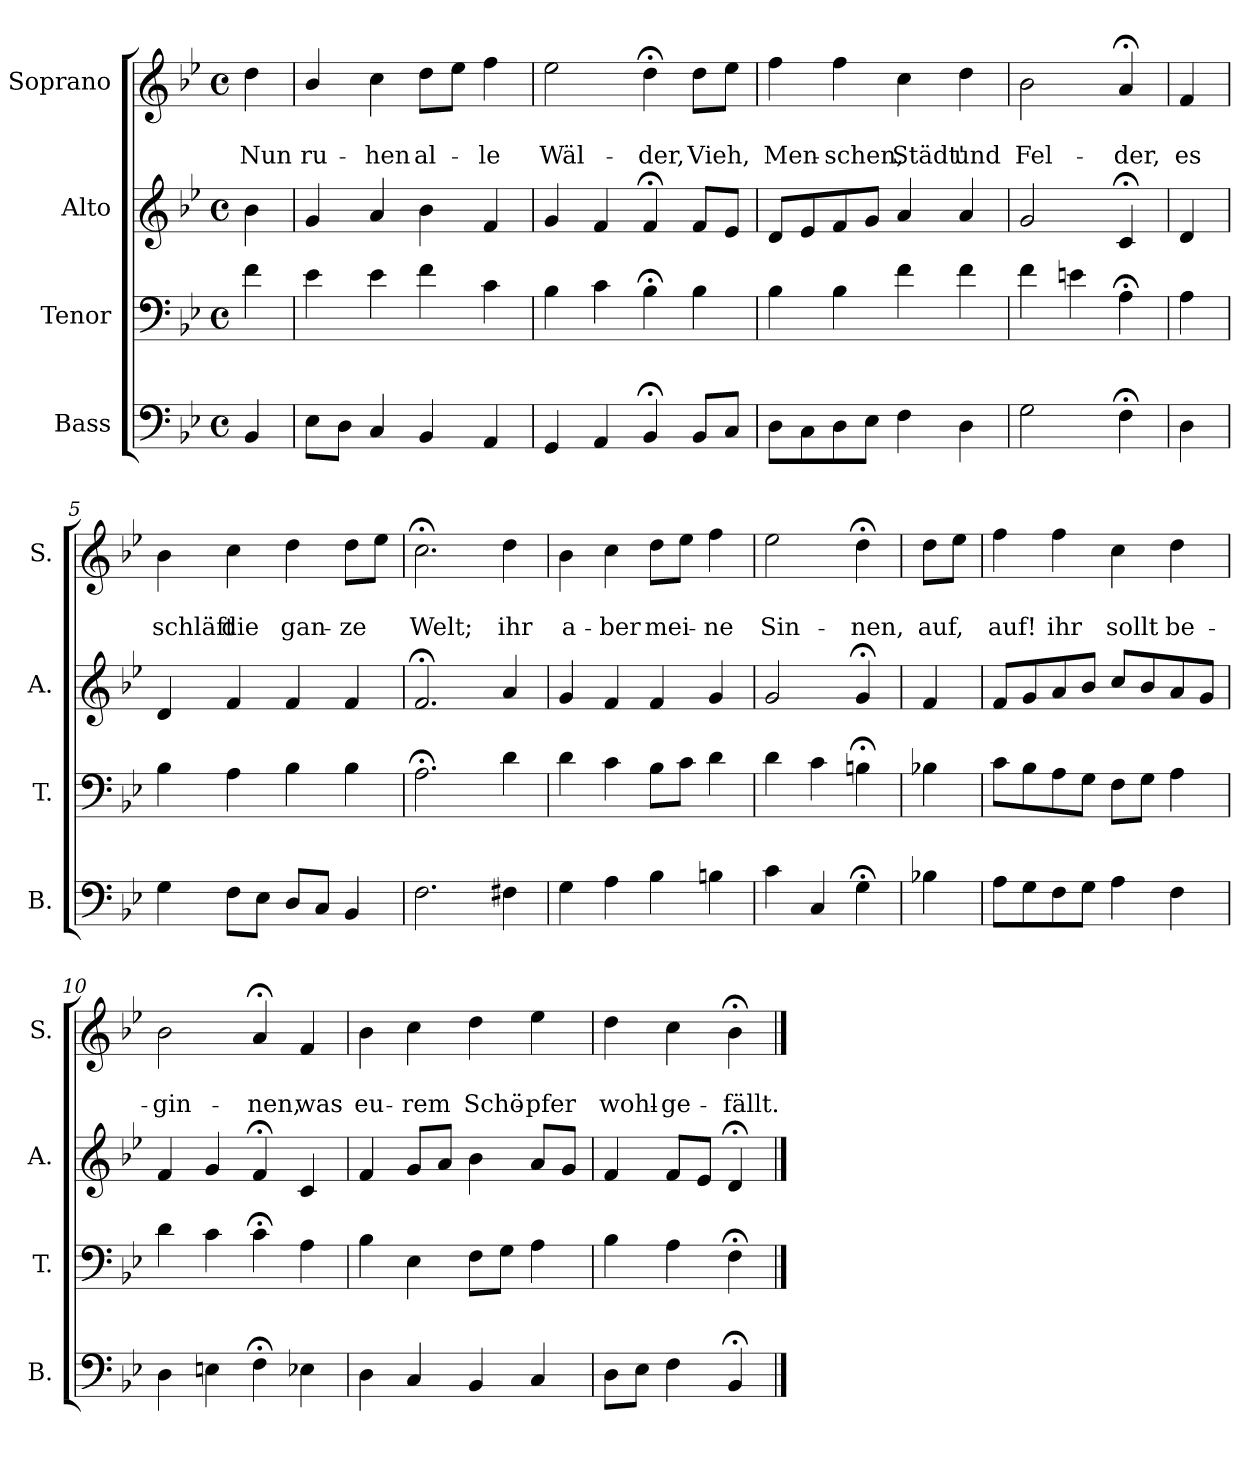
**kern	**kern	**kern	**kern	**text	**text
*part4	*part3	*part2	*part1	*part1	*part1
*staff4	*staff3	*staff2	*staff1	*staff1	*staff1
*I"Bass	*I"Tenor	*I"Alto	*I"Soprano	*	*
*I'B.	*I'T.	*I'A.	*I'S.	*	*
*clefF4	*clefF4	*clefG2	*clefG2	*	*
*k[b-e-]	*k[b-e-]	*k[b-e-]	*k[b-e-]	*	*
*B-:	*B-:	*B-:	*B-:	*	*
*M4/4	*M4/4	*M4/4	*M4/4	*	*
*met(c)	*met(c)	*met(c)	*met(c)	*	*
=	=	=	=	=	=
4BB-/	4f\	4b-\	4dd\	.	Nun
=1	=1	=1	=1	=1	=1
8E-\L	4e-\	4g/	4b-/	.	ru-
8D\J	.	.	.	.	.
4C/	4e-\	4a/	4cc\	.	-hen
4BB-/	4f\	4b-\	8dd\L	.	al-
.	.	.	8ee-\J	.	.
4AA/	4c\	4f/	4ff\	.	-le
=2	=2	=2	=2	=2	=2
4GG/	4B-\	4g/	2ee-\	.	Wäl-
4AA/	4c\	4f/	.	.	.
4BB-;</	4B-;<\	4f;</	4dd;<\	.	-der,
8BB-/L	4B-\	8f/L	8dd\L	.	Vieh,
8C/J	.	8e-/J	8ee-\J	.	.
=3	=3	=3	=3	=3	=3
8D\L	4B-\	8d/L	4ff\	.	Men-
8C\	.	8e-/	.	.	.
8D\	4B-\	8f/	4ff\	.	-schen,
8E-\J	.	8g/J	.	.	.
4F\	4f\	4a/	4cc\	.	Städt'
4D\	4f\	4a/	4dd\	.	und
=4	=4	=4	=4	=4	=4
2G\	4f\	2g/	2b-\	.	Fel-
.	4en\	.	.	.	.
4F;<\	4A;<\	4c;</	4a;</	.	-der,
!!LO:LB:g=z
=4a	=4a	=4a	=4a	=4a	=4a
4D\	4A\	4d/	4f/	.	es
=5	=5	=5	=5	=5	=5
4G\	4B-\	4d/	4b-\	.	schläft
8F\L	4A\	4f/	4cc\	.	die
8E-\J	.	.	.	.	.
8D/L	4B-\	4f/	4dd\	.	gan-
8C/J	.	.	.	.	.
4BB-/	4B-\	4f/	8dd\L	.	-ze
.	.	.	8ee-\J	.	.
=6	=6	=6	=6	=6	=6
2.F\	2.A;<\	2.f;</	2.cc;<\	.	Welt;
4F#X\	4d\	4a/	4dd\	.	ihr
=7	=7	=7	=7	=7	=7
4G\	4d\	4g/	4b-\	.	a-
4A\	4c\	4f/	4cc\	.	-ber
4B-\	8B-\L	4f/	8dd\L	.	mei-
.	8c\J	.	8ee-\J	.	.
4Bn\	4d\	4g/	4ff\	.	-ne
=8	=8	=8	=8	=8	=8
4c\	4d\	2g/	2ee-\	.	Sin-
4C/	4c\	.	.	.	.
4G;<\	4Bn;<\	4g;</	4dd;<\	.	-nen,
!!LO:PB:g=z
=8a	=8a	=8a	=8a	=8a	=8a
4B-X\	4B-X\	4f/	8dd\L	.	auf,
.	.	.	8ee-\J	.	.
=9	=9	=9	=9	=9	=9
8A\L	8c\L	8f/L	4ff\	.	auf!
8G\	8B-\	8g/	.	.	.
8F\	8A\	8a/	4ff\	.	ihr
8G\J	8G\J	8b-/J	.	.	.
4A\	8F\L	8cc/L	4cc\	.	sollt
.	8G\J	8b-/	.	.	.
4F\	4A\	8a/	4dd\	.	be-
.	.	8g/J	.	.	.
=10	=10	=10	=10	=10	=10
4D\	4d\	4f/	2b-\	.	-gin-
4En\	4c\	4g/	.	.	.
4F;<\	4c;<\	4f;</	4a;</	.	-nen,
4E-X\	4A\	4c/	4f/	.	was
=11	=11	=11	=11	=11	=11
4D\	4B-\	4f/	4b-\	.	eu-
4C/	4E-\	8g/L	4cc\	.	-rem
.	.	8a/J	.	.	.
4BB-/	8F\L	4b-\	4dd\	.	Schö-
.	8G\J	.	.	.	.
4C/	4A\	8a/L	4ee-\	.	-pfer
.	.	8g/J	.	.	.
=12	=12	=12	=12	=12	=12
8D\L	4B-\	4f/	4dd\	.	wohl-
8E-\J	.	.	.	.	.
4F\	4A\	8f/L	4cc\	.	-ge-
.	.	8e-/J	.	.	.
4BB-;</	4F;<\	4d;</	4b-;<\	.	-fällt.
==	==	==	==	==	==
*-	*-	*-	*-	*-	*-
